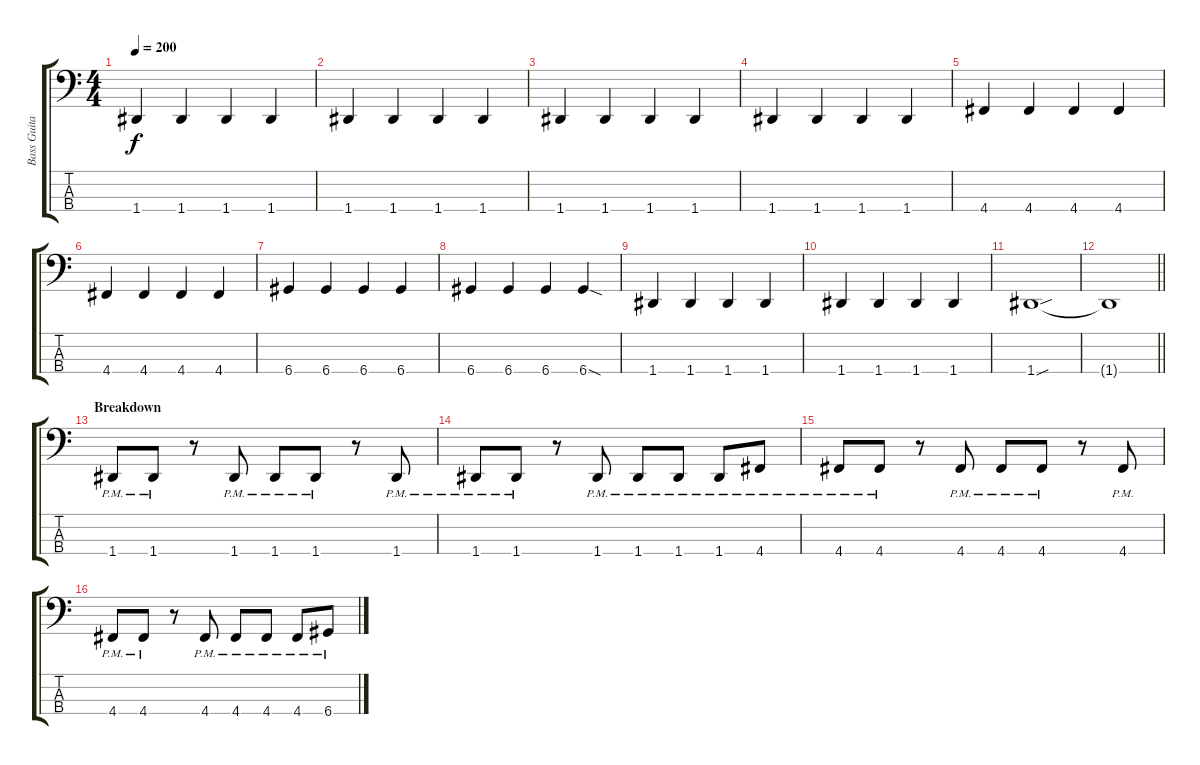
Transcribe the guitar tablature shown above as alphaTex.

\track ("Bass Guitar" "Bass Guita") {instrument slapbass2}
\staff {score tabs}
\tuning (G2 D2 A1 D1) {hide}
\ts (4 4)
\tempo 200
\clef f4
\ks c
1.4.4{dy f} 1.4.4 1.4.4 1.4.4 |
1.4.4 1.4.4 1.4.4 1.4.4 |
1.4.4 1.4.4 1.4.4 1.4.4 |
1.4.4 1.4.4 1.4.4 1.4.4 |
4.4.4 4.4.4 4.4.4 4.4.4 |
4.4.4 4.4.4 4.4.4 4.4.4 |
6.4.4 6.4.4 6.4.4 6.4.4 |
6.4.4 6.4.4 6.4.4 6.4{sod}.4 |
1.4.4 1.4.4 1.4.4 1.4.4 |
1.4.4 1.4.4 1.4.4 1.4.4 |
1.4{sou}.1 |
\barLineRight lightlight
1.4{t}.1 |
\section ("" "Breakdown")
1.4{pm}.8 1.4{pm}.8 r.8 1.4{pm}.8 1.4{pm}.8 1.4{pm}.8 r.8 1.4{pm}.8 |
1.4{pm}.8 1.4{pm}.8 r.8 1.4{pm}.8 1.4{pm}.8 1.4{pm}.8 1.4{pm}.8 4.4{pm}.8 |
4.4{pm}.8 4.4{pm}.8 r.8 4.4{pm}.8 4.4{pm}.8 4.4{pm}.8 r.8 4.4{pm}.8 |
4.4{pm}.8 4.4{pm}.8 r.8 4.4{pm}.8 4.4{pm}.8 4.4{pm}.8 4.4{pm}.8 6.4{pm}.8
